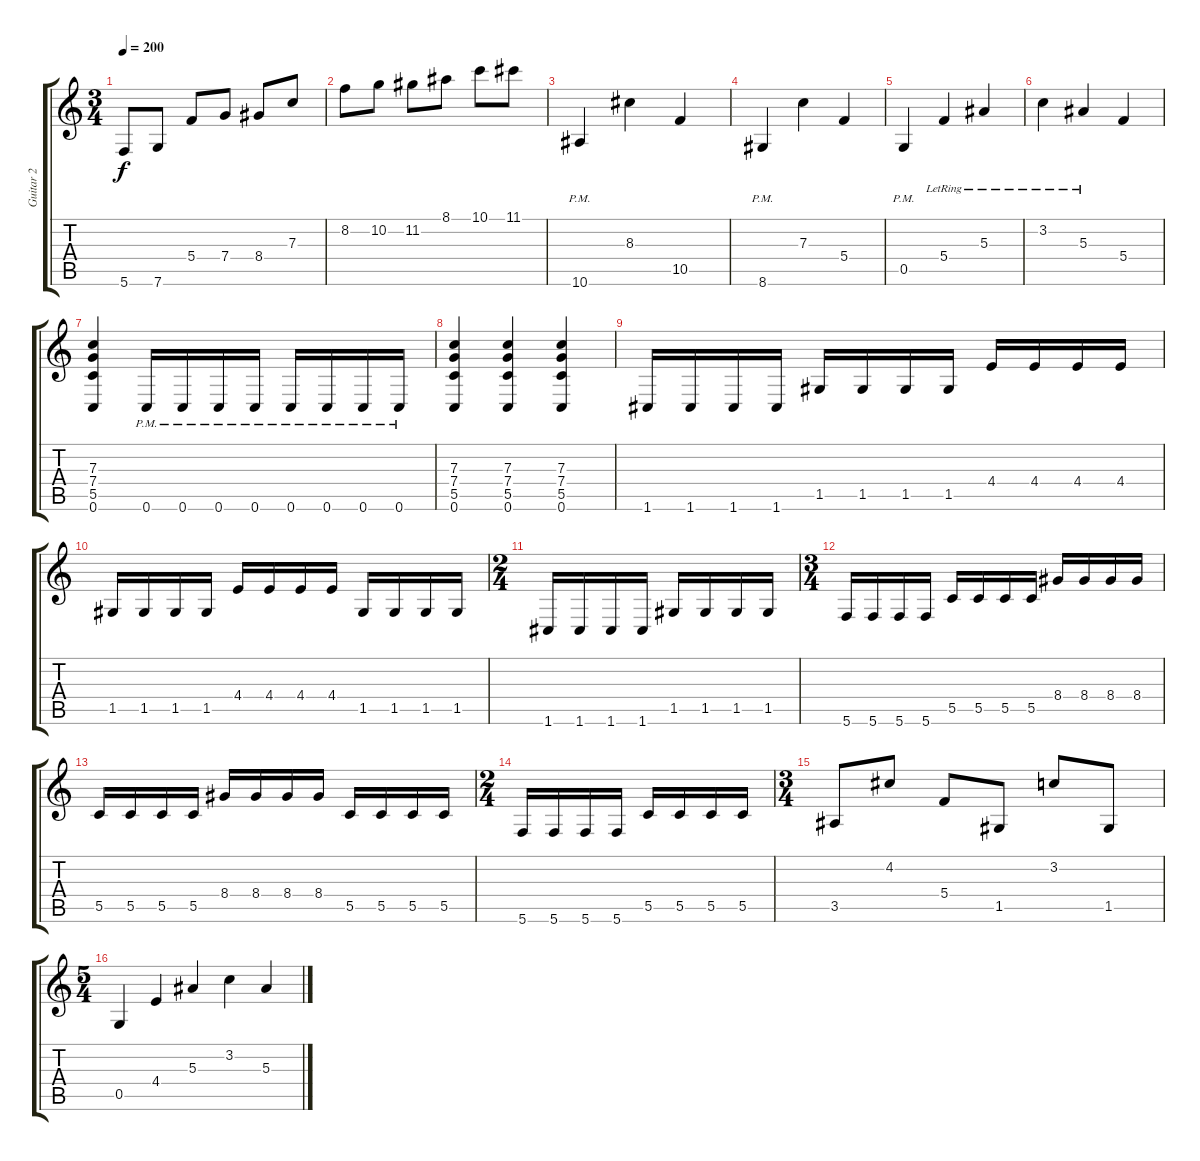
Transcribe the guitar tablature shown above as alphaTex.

\track ("Guitar 2" "Guitar 2") {instrument distortionguitar}
\staff {score tabs}
\tuning (D4 A3 F3 C3 G2 C2) {hide}
\ts (3 4)
\tempo 200
\clef g2
\ks c
5.6.8{dy f} 7.6.8 5.4.8 7.4.8 8.4.8 7.3.8 |
8.2.8 10.2.8 11.2.8 8.1.8 10.1.8 11.1.8 |
10.6{pm}.4 8.3.4 10.5.4 |
8.6{pm}.4 7.3.4 5.4.4 |
0.5{pm}.4 5.4{lr}.4 5.3{lr}.4 |
3.2{lr}.4 5.3{lr}.4 5.4.4 |
(7.3 7.4 5.5 0.6).4 0.6{pm}.16 0.6{pm}.16 0.6{pm}.16 0.6{pm}.16 0.6{pm}.16 0.6{pm}.16 0.6{pm}.16 0.6{pm}.16 |
(7.3 7.4 5.5 0.6).4 (7.3 7.4 5.5 0.6).4 (7.3 7.4 5.5 0.6).4 |
1.6.16 1.6.16 1.6.16 1.6.16 1.5.16 1.5.16 1.5.16 1.5.16 4.4.16 4.4.16 4.4.16 4.4.16 |
1.5.16 1.5.16 1.5.16 1.5.16 4.4.16 4.4.16 4.4.16 4.4.16 1.5.16 1.5.16 1.5.16 1.5.16 |
\ts (2 4)
1.6.16 1.6.16 1.6.16 1.6.16 1.5.16 1.5.16 1.5.16 1.5.16 |
\ts (3 4)
5.6.16 5.6.16 5.6.16 5.6.16 5.5.16 5.5.16 5.5.16 5.5.16 8.4.16 8.4.16 8.4.16 8.4.16 |
5.5.16 5.5.16 5.5.16 5.5.16 8.4.16 8.4.16 8.4.16 8.4.16 5.5.16 5.5.16 5.5.16 5.5.16 |
\ts (2 4)
5.6.16 5.6.16 5.6.16 5.6.16 5.5.16 5.5.16 5.5.16 5.5.16 |
\ts (3 4)
3.5.8 4.2.8 5.4.8 1.5.8 3.2.8 1.5.8 |
\ts (5 4)
0.5.4 4.4.4 5.3.4 3.2.4 5.3.4
